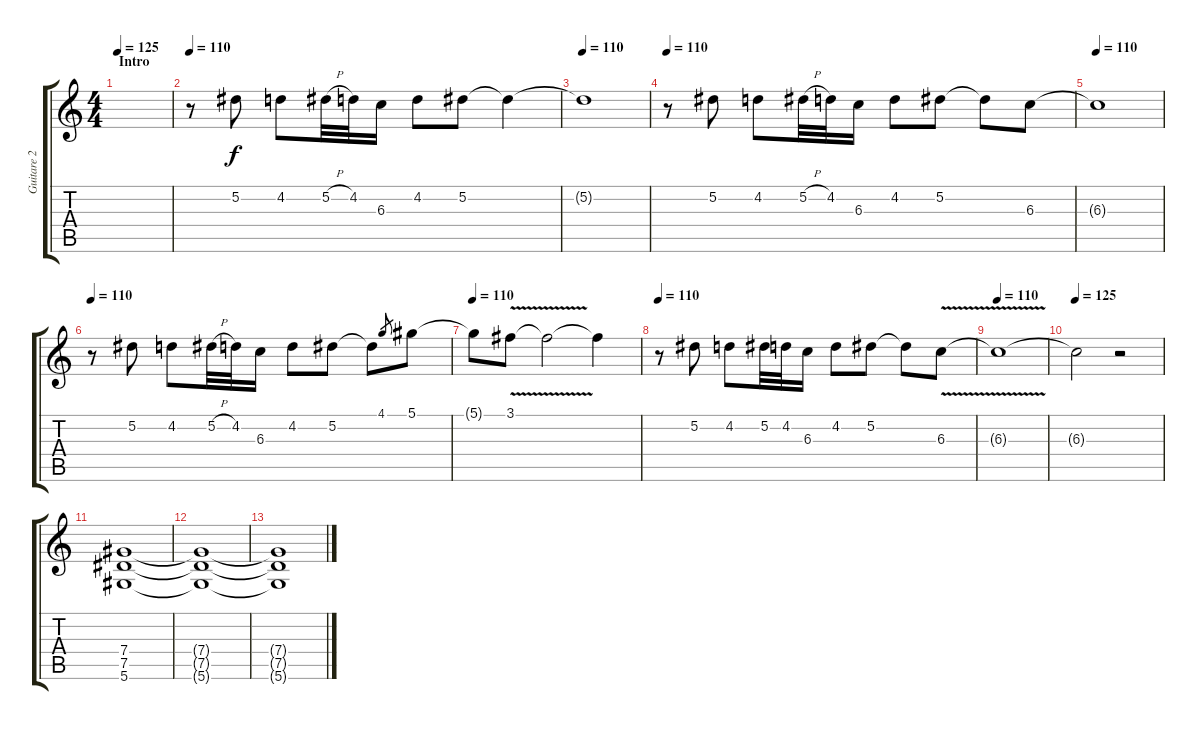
\track ("Guitare 2" "Guitare 2") {instrument distortionguitar}
\staff {score tabs}
\tuning (Eb4 Bb3 Gb3 Db3 Ab2 Eb2) {hide}
\ts (4 4)
\section ("" "Intro")
\tempo 125
\tempo 110
\tempo 125
\clef g2
\ks c
|
\tempo 110
r.8 5.2.8 4.2.8 5.2{h}.32 4.2.32 6.3.16 4.2.8 5.2.8 5.2{t}.4 |
\tempo 110
5.2{t}.1 |
\tempo 110
r.8 5.2.8 4.2.8 5.2{h}.32 4.2.32 6.3.16 4.2.8 5.2.8 5.2{t}.8 6.3.8 |
\tempo 110
6.3{t}.1 |
\tempo 110
r.8 5.2.8 4.2.8 5.2{h}.32 4.2.32 6.3.16 4.2.8 5.2.8 5.2{t}.8 4.1.8{gr} 5.1.8 |
\tempo 110
5.1{t}.8 3.1{v}.8 3.1{t}.2 3.1{t}.4 |
\tempo 110
r.8 5.2.8 4.2.8 5.2.32 4.2.32 6.3.16 4.2.8 5.2.8 5.2{t}.8 6.3{v}.8{volume 0} |
\tempo 110
6.3{t}.1 |
\tempo 125
6.3{t}.2 r.2{volume 14} |
(7.4 7.5 5.6).1{volume 3} |
(7.4{t} 7.5{t} 5.6{t}).1 |
(7.4{t} 7.5{t} 5.6{t}).1
